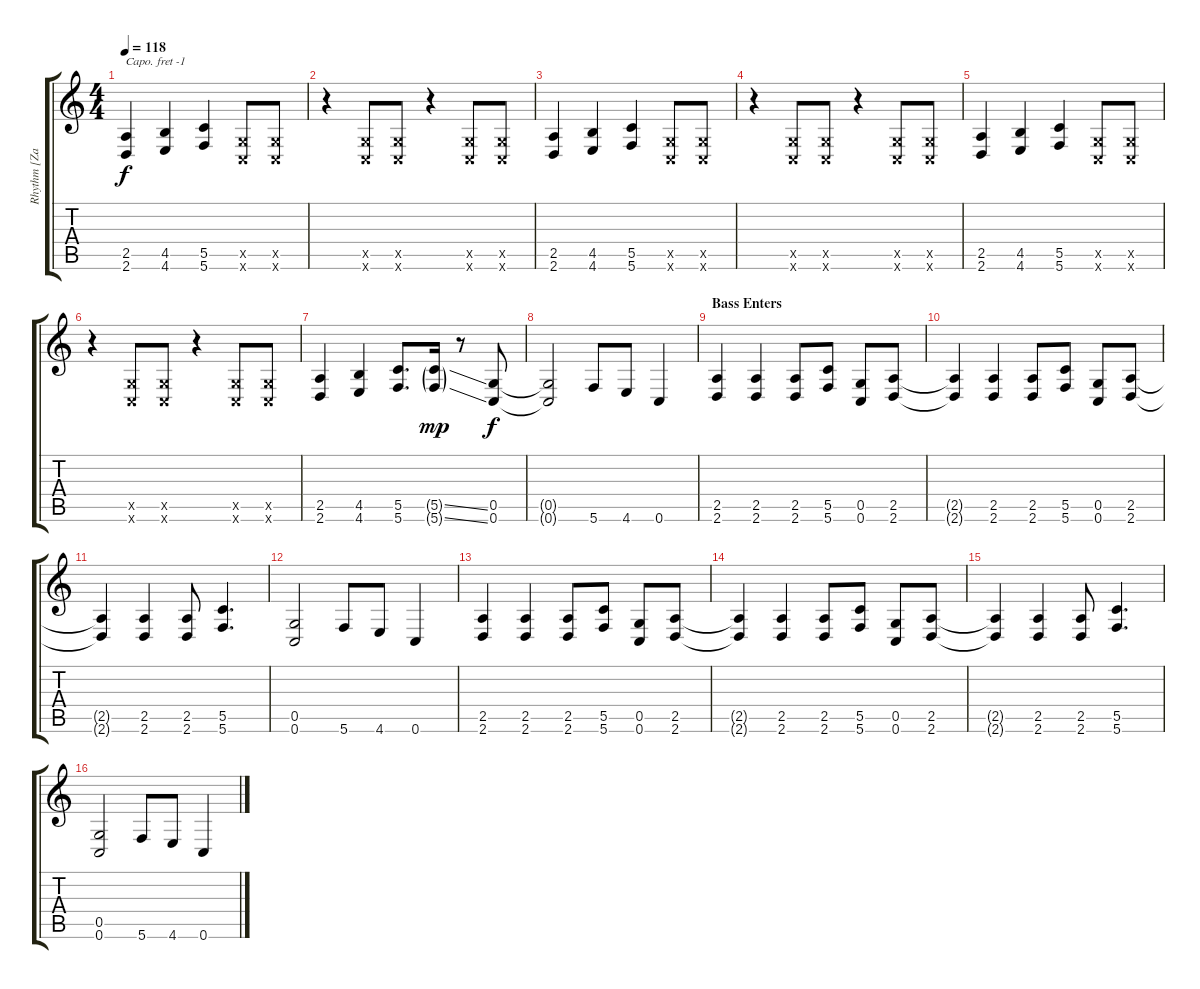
\track ("Rhythm [Zacky Vengeance]" "Rhythm [Za") {instrument distortionguitar}
\staff {score tabs}
\capo -1
\tuning (Eb4 Bb3 Gb3 Db3 Ab2 Db2) {hide}
\ts (4 4)
\tempo 118
\clef g2
\ks c
(2.5 2.6).4{dy f} (4.5 4.6).4 (5.5 5.6).4 (0.5{x} 0.6{x}).8 (0.5{x} 0.6{x}).8 |
r.4 (0.5{x} 0.6{x}).8 (0.5{x} 0.6{x}).8 r.4 (0.5{x} 0.6{x}).8 (0.5{x} 0.6{x}).8 |
(2.5 2.6).4 (4.5 4.6).4 (5.5 5.6).4 (0.5{x} 0.6{x}).8 (0.5{x} 0.6{x}).8 |
r.4 (0.5{x} 0.6{x}).8 (0.5{x} 0.6{x}).8 r.4 (0.5{x} 0.6{x}).8 (0.5{x} 0.6{x}).8 |
(2.5 2.6).4 (4.5 4.6).4 (5.5 5.6).4 (0.5{x} 0.6{x}).8 (0.5{x} 0.6{x}).8 |
r.4 (0.5{x} 0.6{x}).8 (0.5{x} 0.6{x}).8 r.4 (0.5{x} 0.6{x}).8 (0.5{x} 0.6{x}).8 |
(2.5 2.6).4 (4.5 4.6).4 (5.5 5.6).8{d} (5.5{ss g} 5.6{ss g}).16{dy mp} r.8 (0.5 0.6).8{dy f} |
(0.5{t} 0.6{t}).2 5.6.8 4.6.8 0.6.4 |
\section ("" "Bass Enters")
(2.5 2.6).4 (2.5 2.6).4 (2.5 2.6).8 (5.5 5.6).8 (0.5 0.6).8 (2.5 2.6).8 |
(2.5{t} 2.6{t}).4 (2.5 2.6).4 (2.5 2.6).8 (5.5 5.6).8 (0.5 0.6).8 (2.5 2.6).8 |
(2.5{t} 2.6{t}).4 (2.5 2.6).4 (2.5 2.6).8 (5.5 5.6).4{d} |
(0.5 0.6).2 5.6.8 4.6.8 0.6.4 |
(2.5 2.6).4 (2.5 2.6).4 (2.5 2.6).8 (5.5 5.6).8 (0.5 0.6).8 (2.5 2.6).8 |
(2.5{t} 2.6{t}).4 (2.5 2.6).4 (2.5 2.6).8 (5.5 5.6).8 (0.5 0.6).8 (2.5 2.6).8 |
(2.5{t} 2.6{t}).4 (2.5 2.6).4 (2.5 2.6).8 (5.5 5.6).4{d} |
(0.5 0.6).2 5.6.8 4.6.8 0.6.4
